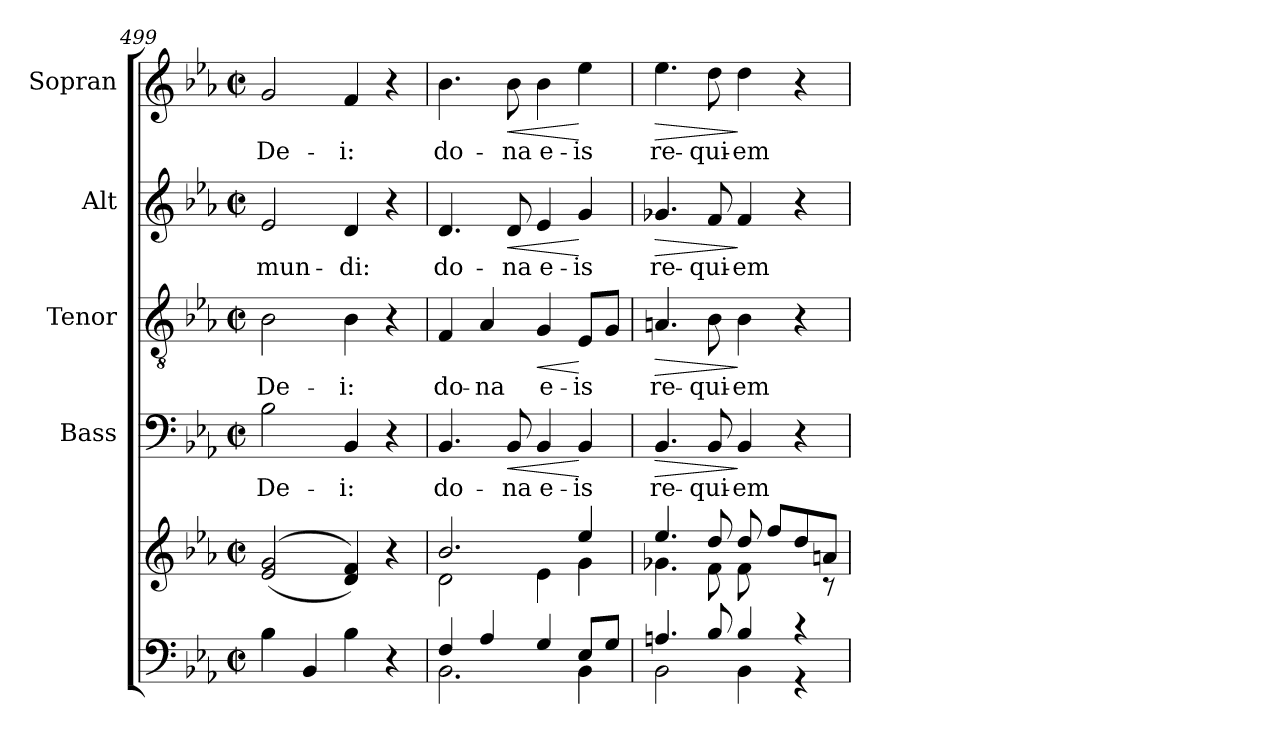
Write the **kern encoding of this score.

**kern	**kern	**kern	**text	**dynam	**kern	**text	**dynam	**kern	**text	**dynam	**kern	**text	**dynam
*part5	*part5	*part4	*part4	*part4	*part3	*part3	*part3	*part2	*part2	*part2	*part1	*part1	*part1
*staff6	*staff5	*staff4	*staff4	*staff4	*staff3	*staff3	*staff3	*staff2	*staff2	*staff2	*staff1	*staff1	*staff1
*	*	*I"Bass	*	*	*I"Tenor	*	*	*I"Alt	*	*	*I"Sopran	*	*
*	*	*I'B.	*	*	*I'T.	*	*	*I'A.	*	*	*I'S.	*	*
*clefF4	*clefG2	*clefF4	*	*	*clefGv2	*	*	*clefG2	*	*	*clefG2	*	*
*k[b-e-a-]	*k[b-e-a-]	*k[b-e-a-]	*	*	*k[b-e-a-]	*	*	*k[b-e-a-]	*	*	*k[b-e-a-]	*	*
*E-:	*E-:	*E-:	*	*	*E-:	*	*	*E-:	*	*	*E-:	*	*
*M2/2	*M2/2	*M2/2	*	*	*M2/2	*	*	*M2/2	*	*	*M2/2	*	*
*met(c|)	*met(c|)	*met(c|)	*	*	*met(c|)	*	*	*met(c|)	*	*	*met(c|)	*	*
=499	=499	=499	=499	=499	=499	=499	=499	=499	=499	=499	=499	=499	=499
!	!	!	!LO:LY:b	!	!	!LO:LY:b	!	!	!LO:LY:b	!	!	!LO:LY:b	!
4B-\	((<2e-/ 2g/	2B-\	De-	.	2B-\	De-	.	2e-/	mun-	.	2g/	De-	.
4BB-/	.	.	.	.	.	.	.	.	.	.	.	.	.
!	!	!	!LO:LY:b	!	!	!LO:LY:b	!	!	!LO:LY:b	!	!	!LO:LY:b	!
4B-\	4d/ 4f/))	4BB-/	-i:	.	4B-\	-i:	.	4d/	-di:	.	4f/	-i:	.
4r	4r	4r	.	.	4r	.	.	4r	.	.	4r	.	.
=500	=500	=500	=500	=500	=500	=500	=500	=500	=500	=500	=500	=500	=500
*^	*^	*	*	*	*	*	*	*	*	*	*	*	*
!	!	!	!	!	!LO:LY:b	!	!	!LO:LY:b	!	!	!LO:LY:b	!	!	!LO:LY:b	!
4F/	2.BB-\	2.b-/	2d\	4.BB-/	do-	.	4F/	do-	.	4.d/	do-	.	4.b-\	do-	.
!	!	!	!	!	!	!	!	!LO:LY:b	!	!	!	!	!	!	!
4A-/	.	.	.	.	.	.	4A-/	-na	.	.	.	.	.	.	.
!	!	!	!	!	!LO:LY:b	!LO:HP:b	!	!	!	!	!LO:LY:b	!LO:HP:b	!	!LO:LY:b	!LO:HP:b
.	.	.	.	8BB-/	-na	<	.	.	.	8d/	-na	<	8b-\	-na	<
!	!	!	!	!	!LO:LY:b	!	!	!LO:LY:b	!LO:HP:b	!	!LO:LY:b	!	!	!LO:LY:b	!
4G/	.	.	4e-\	4BB-/	e-	.	4G/	e-	<	4e-/	e-	.	4b-\	e-	.
!	!	!	!	!	!LO:LY:b	!	!	!LO:LY:b	!	!	!LO:LY:b	!	!	!LO:LY:b	!
8E-/L	4BB-\	4ee-/	4g\	4BB-/	-is	[	8E-/L	-is	[	4g/	-is	[	4ee-\	-is	[
8G/J	.	.	.	.	.	.	8G/J	.	.	.	.	.	.	.	.
!!LO:LB:g=z
=501	=501	=501	=501	=501	=501	=501	=501	=501	=501	=501	=501	=501	=501	=501	=501
!	!	!	!	!	!LO:LY:b	!LO:HP:b	!	!LO:LY:b	!LO:HP:b	!	!LO:LY:b	!LO:HP:b	!	!LO:LY:b	!LO:HP:b
4.An/	2BB-\	4.ee-/	4.g-X\	4.BB-/	re-	>	4.An/	re-	>	4.g-X/	re-	>	4.ee-\	re-	>
!	!	!	!	!	!LO:LY:b	!	!	!LO:LY:b	!	!	!LO:LY:b	!	!	!LO:LY:b	!
8B-/	.	8dd/	8f\	8BB-/	-qui-	.	8B-\	-qui-	.	8f/	-qui-	.	8dd\	-qui-	.
!	!	!	!	!	!LO:LY:b	!	!	!LO:LY:b	!	!	!LO:LY:b	!	!	!LO:LY:b	!
4B-/	4BB-\	8dd/	8f\	4BB-/	-em	]	4B-\	-em	]	4f/	-em	]	4dd\	-em	]
.	.	8ff/L	4ryy	.	.	.	.	.	.	.	.	.	.	.	.
4r	4r	8dd/	.	4r	.	.	4r	.	.	4r	.	.	4r	.	.
.	.	8an/J	8rc	.	.	.	.	.	.	.	.	.	.	.	.
*v	*v	*	*	*	*	*	*	*	*	*	*	*	*	*	*
*	*v	*v	*	*	*	*	*	*	*	*	*	*	*	*
=	=	=	=	=	=	=	=	=	=	=	=	=	=
*-	*-	*-	*-	*-	*-	*-	*-	*-	*-	*-	*-	*-	*-
